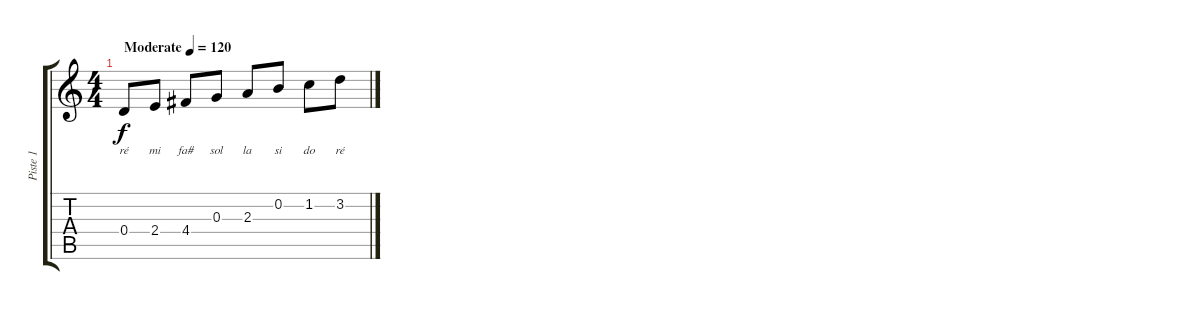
\track ("Piste 1" "Piste 1") {instrument acousticguitarsteel}
\staff {score tabs}
\tuning (E4 B3 G3 D3 A2 E2) {hide}
\ts (4 4)
\tempo (120 "Moderate")
\clef g2
\ks c
0.4.8{lyrics (0 "ré") lyrics (1 "") lyrics (2 "") lyrics (3 "") lyrics (4 "") dy f instrument acousticguitarsteel} 2.4.8{lyrics (0 "mi") lyrics (1 "") lyrics (2 "") lyrics (3 "") lyrics (4 "")} 4.4.8{lyrics (0 "fa#") lyrics (1 "") lyrics (2 "") lyrics (3 "") lyrics (4 "")} 0.3.8{lyrics (0 "sol") lyrics (1 "") lyrics (2 "") lyrics (3 "") lyrics (4 "")} 2.3.8{lyrics (0 "la") lyrics (1 "") lyrics (2 "") lyrics (3 "") lyrics (4 "")} 0.2.8{lyrics (0 "si") lyrics (1 "") lyrics (2 "") lyrics (3 "") lyrics (4 "")} 1.2.8{lyrics (0 "do") lyrics (1 "") lyrics (2 "") lyrics (3 "") lyrics (4 "")} 3.2.8{lyrics (0 "ré") lyrics (1 "") lyrics (2 "") lyrics (3 "") lyrics (4 "")}
